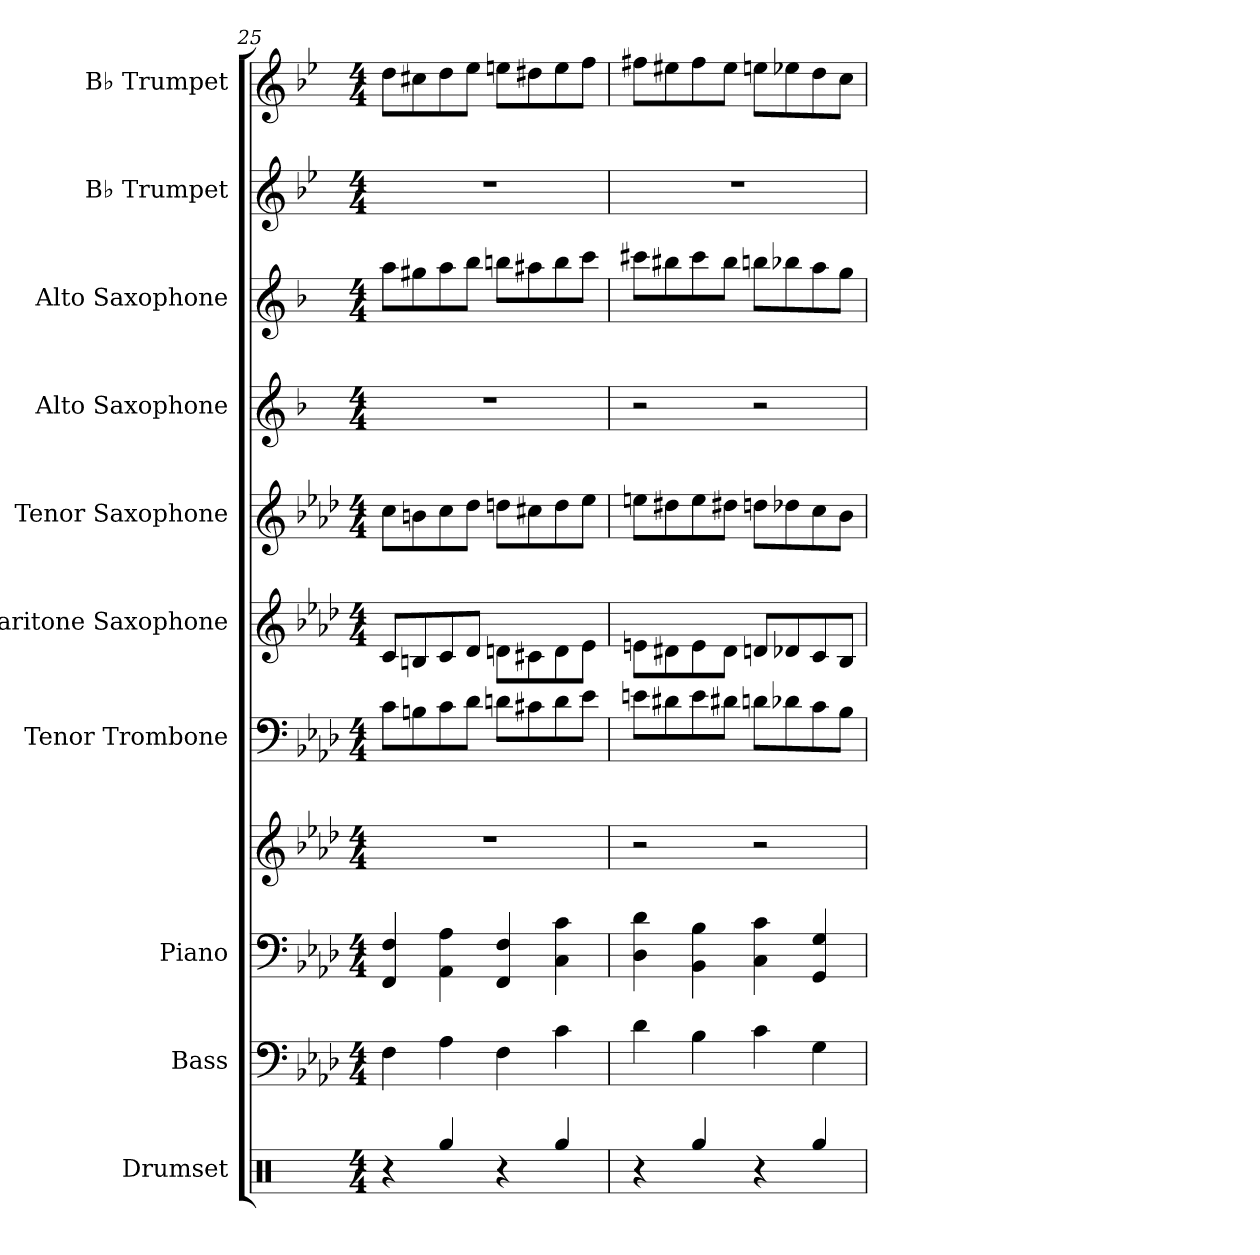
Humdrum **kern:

**kern	**kern	**kern	**kern	**kern	**kern	**kern	**kern	**kern	**kern	**kern
*part10	*part9	*part8	*part8	*part7	*part6	*part5	*part4	*part3	*part2	*part1
*staff11	*staff10	*staff9	*staff8	*staff7	*staff6	*staff5	*staff4	*staff3	*staff2	*staff1
*I"Drumset	*I"Bass	*I"Piano	*	*I"Tenor Trombone	*I"Baritone Saxophone	*I"Tenor Saxophone	*I"Alto Saxophone	*I"Alto Saxophone	*I"B♭ Trumpet	*I"B♭ Trumpet
*I'Drs.	*I'Bass	*I'Pno.	*	*I'T. Tbn.	*I'Bar. Sax.	*I'T. Sax.	*I'A. Sax.	*I'A. Sax.	*I'B♭ Tpt.	*I'B♭ Tpt.
*clefX	*clefF4	*clefF4	*clefG2	*clefF4	*clefG2	*clefG2	*clefG2	*clefG2	*clefG2	*clefG2
*	*ITrd7c12	*	*	*	*ITrd12c21	*ITrd8c14	*ITrd5c9	*ITrd5c9	*ITrd1c2	*ITrd1c2
*k[]	*k[b-e-a-d-]	*k[b-e-a-d-]	*k[b-e-a-d-]	*k[b-e-a-d-]	*k[b-e-a-d-]	*k[b-e-a-d-]	*k[b-e-a-d-]	*k[b-e-a-d-]	*k[b-e-a-d-]	*k[b-e-a-d-]
*M4/4	*M4/4	*M4/4	*M4/4	*M4/4	*M4/4	*M4/4	*M4/4	*M4/4	*M4/4	*M4/4
=25	=25	=25	=25	=25	=25	=25	=25	=25	=25	=25
4r	4FF\	4FF/ 4F/	1r	8c\L	8C/L	8c\L	1r	8cc\L	1r	8cc\L
.	.	.	.	8Bn\	8BBn/	8Bn\	.	8bn\	.	8bn\
4Rgg/	4AA-\	4AA-\ 4A-\	.	8c\	8C/	8c\	.	8cc\	.	8cc\
.	.	.	.	8d-\J	8D-/J	8d-\J	.	8dd-\J	.	8dd-\J
4r	4FF\	4FF/ 4F/	.	8dn\L	8Dn\L	8dn\L	.	8ddn\L	.	8ddn\L
.	.	.	.	8c#X\	8C#X\	8c#X\	.	8cc#X\	.	8cc#X\
4Rgg/	4C\	4C\ 4c\	.	8d\	8D\	8d\	.	8dd\	.	8dd\
.	.	.	.	8e-\J	8E-\J	8e-\J	.	8ee-\J	.	8ee-\J
!!LO:PB:g=z
=26	=26	=26	=26	=26	=26	=26	=26	=26	=26	=26
4r	4D-\	4D-\ 4d-\	2r	8en\L	8En\L	8en\L	2r	8een\L	1r	8een\L
.	.	.	.	8d#X\	8D#X\	8d#X\	.	8dd#X\	.	8dd#X\
4Rgg/	4BB-\	4BB-\ 4B-\	.	8e\	8E\	8e\	.	8ee\	.	8ee\
.	.	.	.	8d#X\J	8D#\J	8d#X\J	.	8dd#\J	.	8dd#\J
4r	4C\	4C\ 4c\	2r	8dn\L	8Dn/L	8dn\L	2r	8ddn\L	.	8ddn\L
.	.	.	.	8d-X\	8D-X/	8d-X\	.	8dd-X\	.	8dd-X\
4Rgg/	4GG\	4GG/ 4G/	.	8c\	8C/	8c\	.	8cc\	.	8cc\
.	.	.	.	8B-\J	8BB-/J	8B-\J	.	8b-\J	.	8b-\J
=	=	=	=	=	=	=	=	=	=	=
*-	*-	*-	*-	*-	*-	*-	*-	*-	*-	*-
